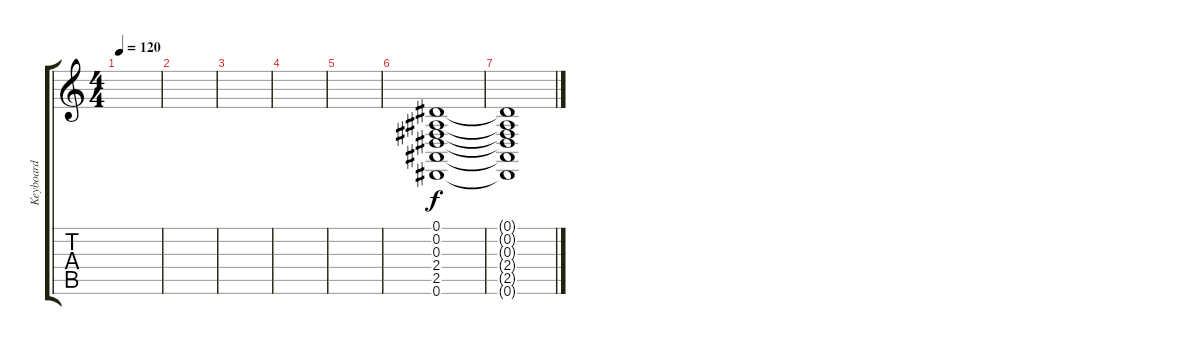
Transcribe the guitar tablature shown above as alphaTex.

\track ("Keyboard" "Keyboard") {instrument churchorgan}
\staff {score tabs}
\tuning (Eb4 Bb3 Gb3 Db3 Ab2 Eb2) {hide}
\ts (4 4)
\tempo 120
\clef g2
\ks c
|
|
|
|
|
(0.1 0.2 0.3 2.4 2.5 0.6).1 |
(0.1{t} 0.2{t} 0.3{t} 2.4{t} 2.5{t} 0.6{t}).1
